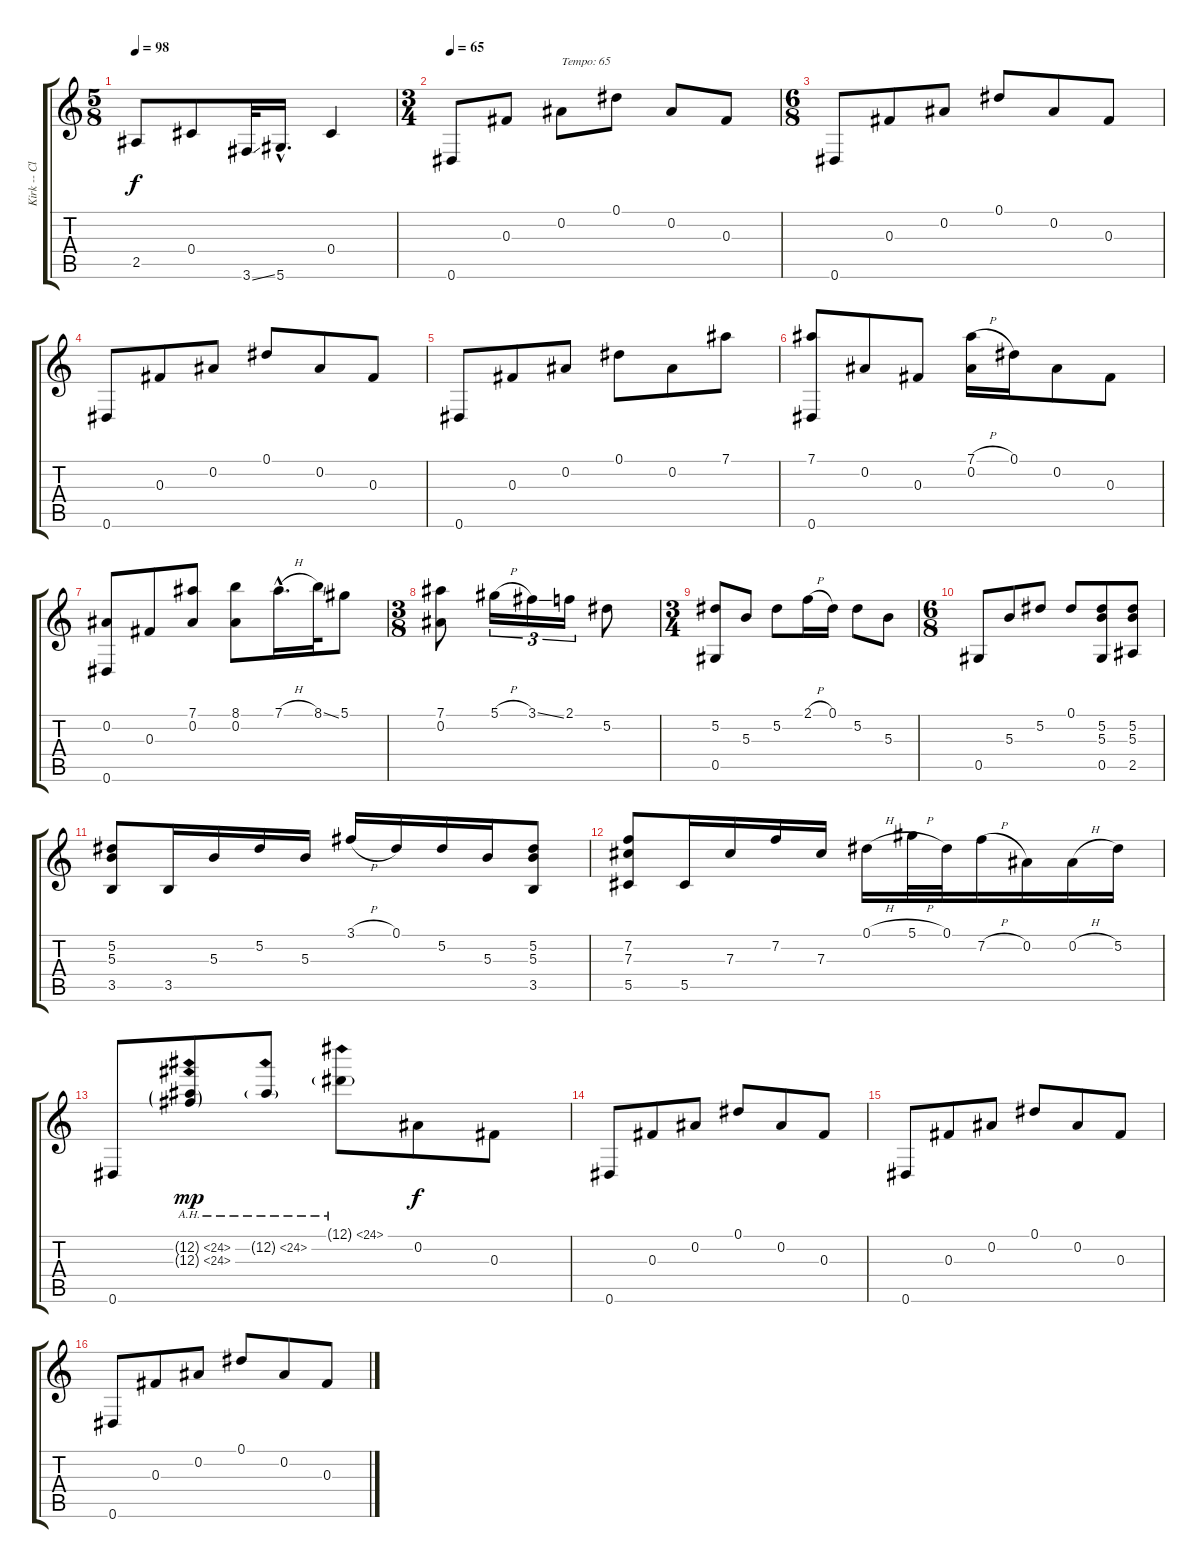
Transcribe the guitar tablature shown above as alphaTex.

\track ("Kirk -- Clean" "Kirk -- Cl") {instrument electricguitarclean}
\staff {score tabs}
\tuning (Eb4 Bb3 Gb3 Db3 Ab2 Eb2) {hide}
\ts (5 8)
\tempo 98
\clef g2
\ks c
2.5.8{dy f} 0.4.8 3.6{ss}.32 5.6{hac}.16{d} 0.4.4 |
\ts (3 4)
\tempo 65
0.6.8 0.3.8 0.2.8{txt "Tempo: 65"} 0.1.8 0.2.8 0.3.8 |
\ts (6 8)
0.6.8 0.3.8 0.2.8 0.1.8 0.2.8 0.3.8 |
0.6.8 0.3.8 0.2.8 0.1.8 0.2.8 0.3.8 |
0.6.8 0.3.8 0.2.8 0.1.8 0.2.8 7.1.8 |
(7.1 0.6).8 0.2.8 0.3.8 (7.1{h} 0.2).16 0.1.16 0.2.8 0.3.8 |
(0.2 0.6).8 0.3.8 (7.1 0.2).8 (8.1 0.2).8 7.1{h hac}.16{d} 8.1{ss}.32 5.1.8 |
\ts (3 8)
(7.1 0.2).8 5.1{h}.16{tu (3 2)} 3.1{ss}.16{tu (3 2)} 2.1.16{tu (3 2)} 5.2.8 |
\ts (3 4)
(5.2 0.5).8 5.3.8 5.2.8 2.1{h}.16 0.1.16 5.2.8 5.3.8 |
\ts (6 8)
0.5.8 5.3.8 5.2.8 0.1.8 (5.2 5.3 0.5).8 (5.2 5.3 2.5).8 |
(5.2 5.3 3.5).8 3.5.16 5.3.16 5.2.16 5.3.16 3.1{h}.16 0.1.16 5.2.16 5.3.16 (5.2 5.3 3.5).8 |
(7.2 7.3 5.5).8 5.5.16 7.3.16 7.2.16 7.3.16 0.1{h}.16 5.1{h}.32 0.1.32 7.2{h}.16 0.2.16 0.2{h}.16 5.2.16 |
0.6.8 (12.2{ah 12 g} 12.3{ah 12 g}).8{dy mp} 12.2{ah 12 g}.8 12.1{ah 12 g}.8 0.2.8{dy f} 0.3.8 |
0.6.8 0.3.8 0.2.8 0.1.8 0.2.8 0.3.8 |
0.6.8 0.3.8 0.2.8 0.1.8 0.2.8 0.3.8 |
0.6.8 0.3.8 0.2.8 0.1.8 0.2.8 0.3.8
